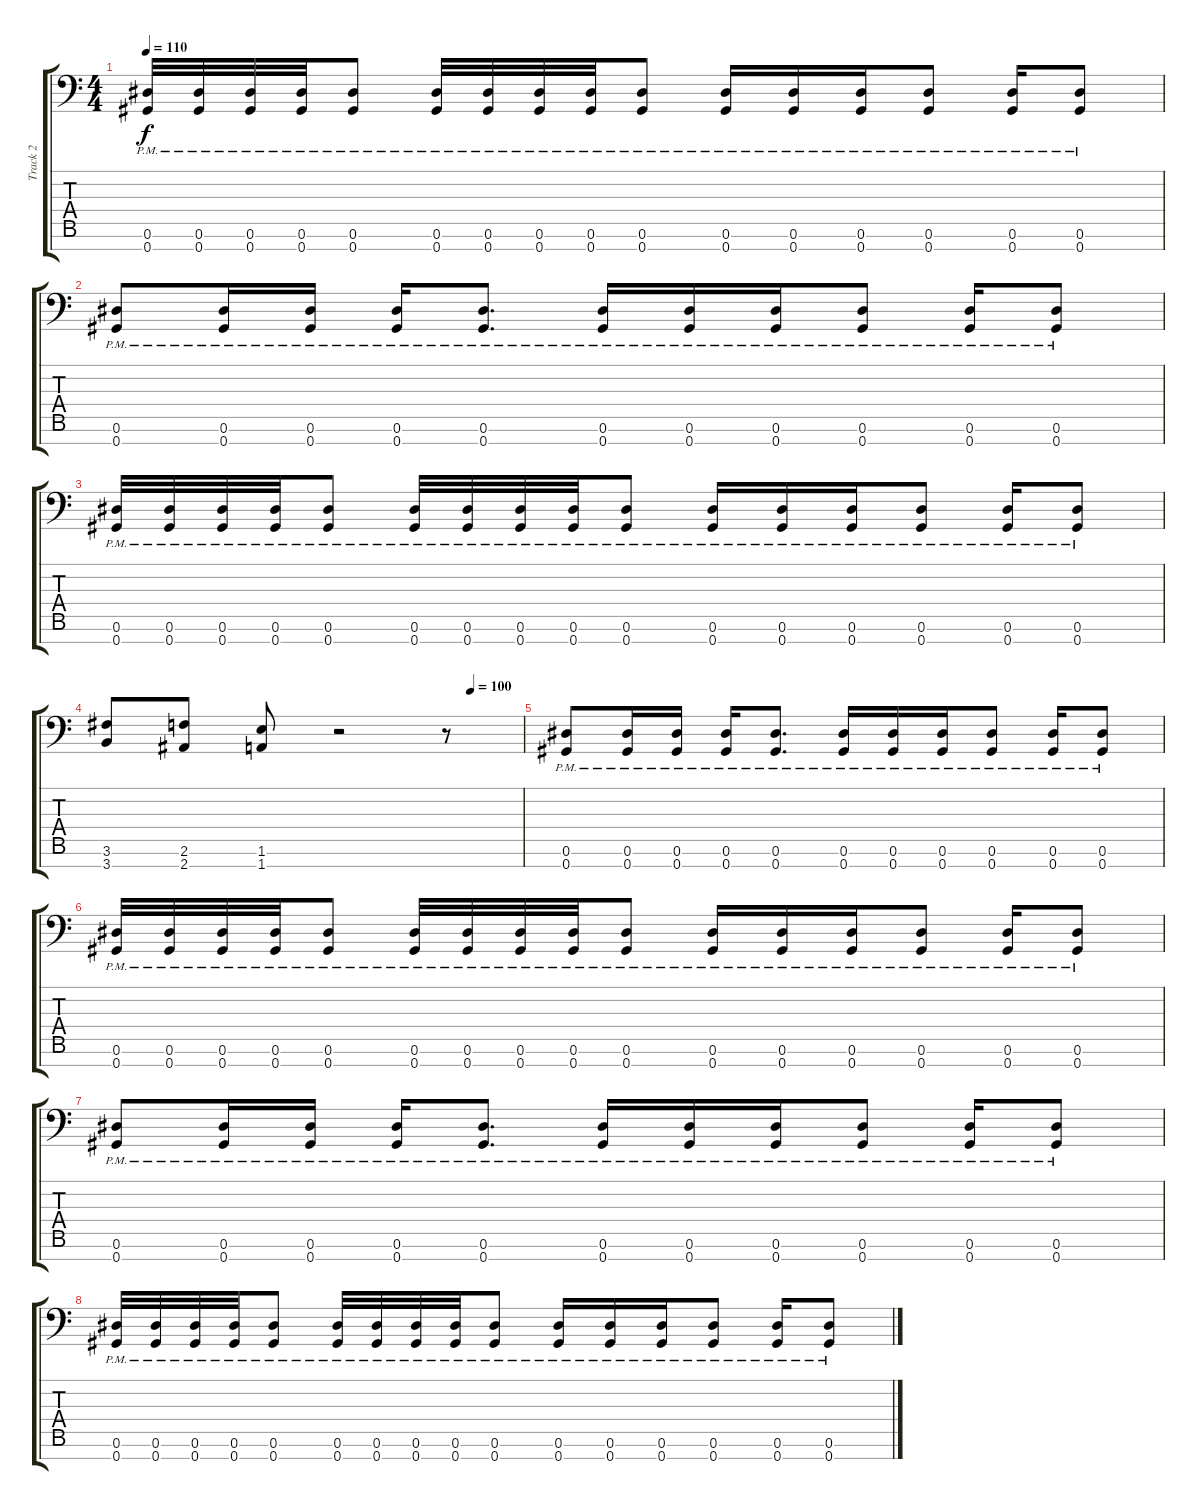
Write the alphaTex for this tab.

\track ("Track 2" "Track 2") {instrument distortionguitar}
\staff {score tabs}
\tuning (Eb4 Bb3 Gb3 Db3 Ab2 Eb2 Ab1) {hide}
\ts (4 4)
\tempo 110
\clef f4
\ks c
(0.6{pm} 0.7{pm}).32{dy f} (0.6{pm} 0.7{pm}).32 (0.6{pm} 0.7{pm}).32 (0.6{pm} 0.7{pm}).32 (0.6{pm} 0.7{pm}).8 (0.6{pm} 0.7{pm}).32 (0.6{pm} 0.7{pm}).32 (0.6{pm} 0.7{pm}).32 (0.6{pm} 0.7{pm}).32 (0.6{pm} 0.7{pm}).8 (0.6{pm} 0.7{pm}).16 (0.6{pm} 0.7{pm}).16 (0.6{pm} 0.7{pm}).16 (0.6{pm} 0.7{pm}).8 (0.6{pm} 0.7{pm}).16 (0.6{pm} 0.7{pm}).8 |
(0.6{pm} 0.7{pm}).8 (0.6{pm} 0.7{pm}).16 (0.6{pm} 0.7{pm}).16 (0.6{pm} 0.7{pm}).16 (0.6{pm} 0.7{pm}).8{d} (0.6{pm} 0.7{pm}).16 (0.6{pm} 0.7{pm}).16 (0.6{pm} 0.7{pm}).16 (0.6{pm} 0.7{pm}).8 (0.6{pm} 0.7{pm}).16 (0.6{pm} 0.7{pm}).8 |
(0.6{pm} 0.7{pm}).32 (0.6{pm} 0.7{pm}).32 (0.6{pm} 0.7{pm}).32 (0.6{pm} 0.7{pm}).32 (0.6{pm} 0.7{pm}).8 (0.6{pm} 0.7{pm}).32 (0.6{pm} 0.7{pm}).32 (0.6{pm} 0.7{pm}).32 (0.6{pm} 0.7{pm}).32 (0.6{pm} 0.7{pm}).8 (0.6{pm} 0.7{pm}).16 (0.6{pm} 0.7{pm}).16 (0.6{pm} 0.7{pm}).16 (0.6{pm} 0.7{pm}).8 (0.6{pm} 0.7{pm}).16 (0.6{pm} 0.7{pm}).8 |
\tempo (100 0.875)
(3.6 3.7).8 (2.6 2.7).8 (1.6 1.7).8 r.2 r.8 |
(0.6{pm} 0.7{pm}).8 (0.6{pm} 0.7{pm}).16 (0.6{pm} 0.7{pm}).16 (0.6{pm} 0.7{pm}).16 (0.6{pm} 0.7{pm}).8{d} (0.6{pm} 0.7{pm}).16 (0.6{pm} 0.7{pm}).16 (0.6{pm} 0.7{pm}).16 (0.6{pm} 0.7{pm}).8 (0.6{pm} 0.7{pm}).16 (0.6{pm} 0.7{pm}).8 |
(0.6{pm} 0.7{pm}).32 (0.6{pm} 0.7{pm}).32 (0.6{pm} 0.7{pm}).32 (0.6{pm} 0.7{pm}).32 (0.6{pm} 0.7{pm}).8 (0.6{pm} 0.7{pm}).32 (0.6{pm} 0.7{pm}).32 (0.6{pm} 0.7{pm}).32 (0.6{pm} 0.7{pm}).32 (0.6{pm} 0.7{pm}).8 (0.6{pm} 0.7{pm}).16 (0.6{pm} 0.7{pm}).16 (0.6{pm} 0.7{pm}).16 (0.6{pm} 0.7{pm}).8 (0.6{pm} 0.7{pm}).16 (0.6{pm} 0.7{pm}).8 |
(0.6{pm} 0.7{pm}).8 (0.6{pm} 0.7{pm}).16 (0.6{pm} 0.7{pm}).16 (0.6{pm} 0.7{pm}).16 (0.6{pm} 0.7{pm}).8{d} (0.6{pm} 0.7{pm}).16 (0.6{pm} 0.7{pm}).16 (0.6{pm} 0.7{pm}).16 (0.6{pm} 0.7{pm}).8 (0.6{pm} 0.7{pm}).16 (0.6{pm} 0.7{pm}).8 |
(0.6{pm} 0.7{pm}).32 (0.6{pm} 0.7{pm}).32 (0.6{pm} 0.7{pm}).32 (0.6{pm} 0.7{pm}).32 (0.6{pm} 0.7{pm}).8 (0.6{pm} 0.7{pm}).32 (0.6{pm} 0.7{pm}).32 (0.6{pm} 0.7{pm}).32 (0.6{pm} 0.7{pm}).32 (0.6{pm} 0.7{pm}).8 (0.6{pm} 0.7{pm}).16 (0.6{pm} 0.7{pm}).16 (0.6{pm} 0.7{pm}).16 (0.6{pm} 0.7{pm}).8 (0.6{pm} 0.7{pm}).16 (0.6{pm} 0.7{pm}).8
